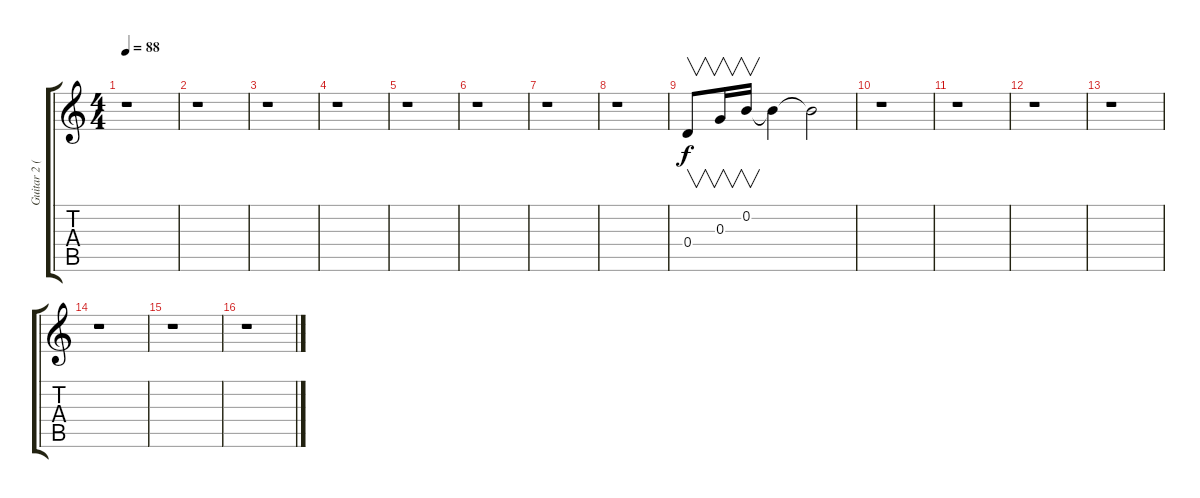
\track ("Guitar 2 (with tremolo)" "Guitar 2 (") {instrument overdrivenguitar}
\staff {score tabs}
\tuning (E4 B3 G3 D3 A2 E2) {hide}
\ts (4 4)
\tempo 88
\clef g2
\ks c
r.1{dy f instrument overdrivenguitar} |
r.1 |
r.1 |
r.1 |
r.1 |
r.1 |
r.1 |
r.1 |
0.4.8{v} 0.3.16{v} 0.2.16{v} 0.2{t}.4 0.2{t}.2 |
r.1 |
r.1 |
r.1 |
r.1 |
r.1 |
r.1 |
r.1
